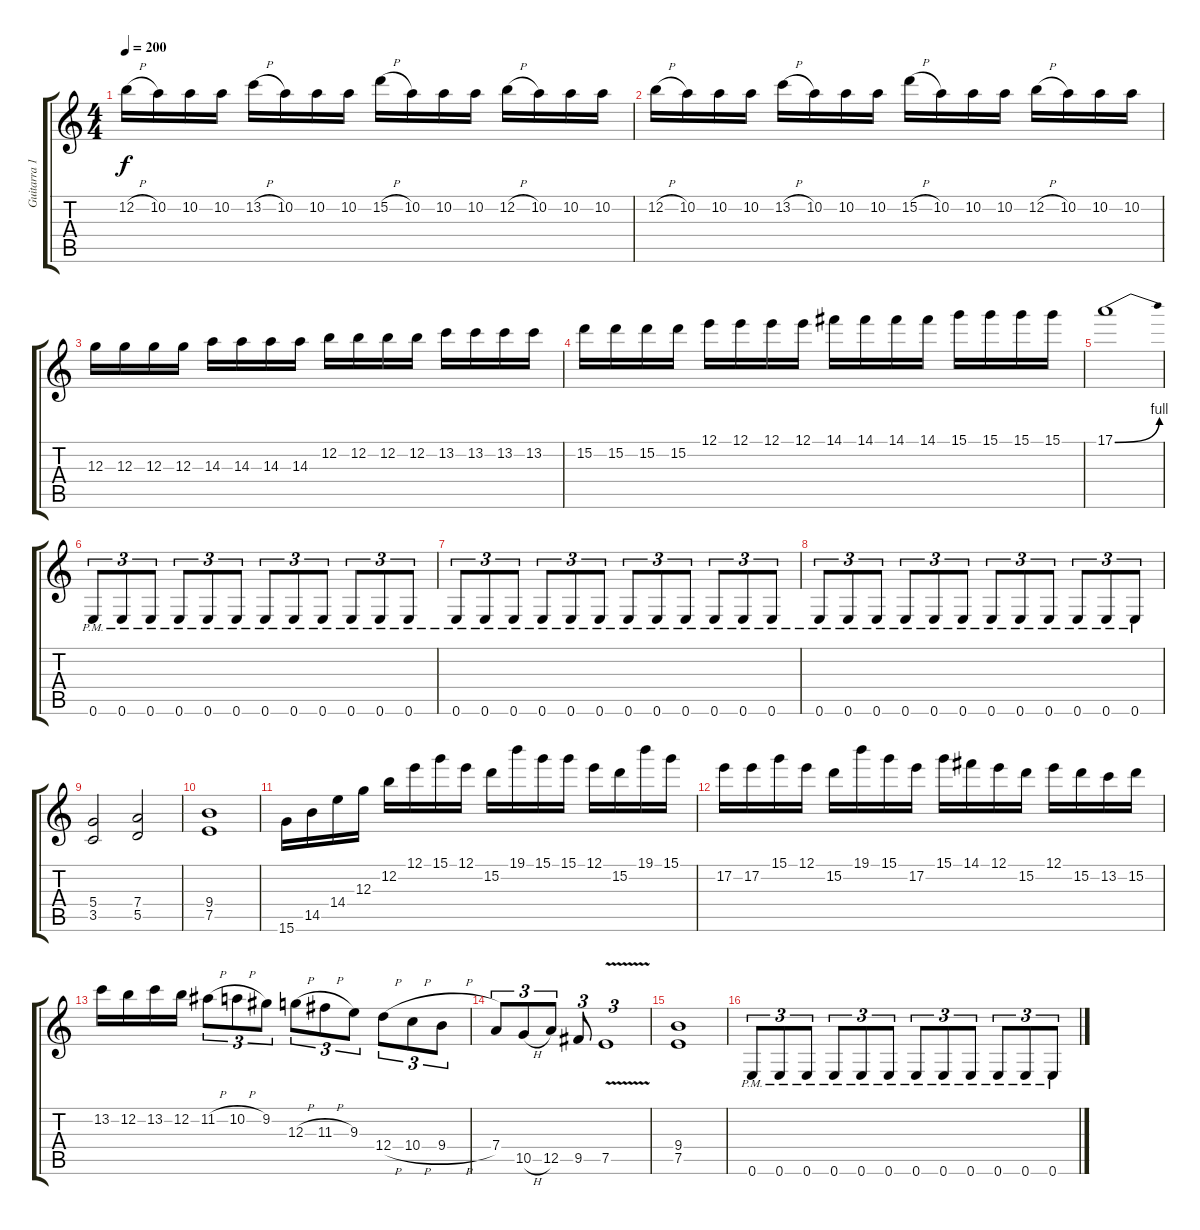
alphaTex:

\track ("Guitarra 1" "Guitarra 1") {instrument overdrivenguitar}
\staff {score tabs}
\tuning (E4 B3 G3 D3 A2 E2) {hide}
\ts (4 4)
\tempo 200
\clef g2
\ks c
12.2{h}.16{dy f} 10.2.16 10.2.16 10.2.16 13.2{h}.16 10.2.16 10.2.16 10.2.16 15.2{h}.16 10.2.16 10.2.16 10.2.16 12.2{h}.16 10.2.16 10.2.16 10.2.16 |
12.2{h}.16 10.2.16 10.2.16 10.2.16 13.2{h}.16 10.2.16 10.2.16 10.2.16 15.2{h}.16 10.2.16 10.2.16 10.2.16 12.2{h}.16 10.2.16 10.2.16 10.2.16 |
12.3.16 12.3.16 12.3.16 12.3.16 14.3.16 14.3.16 14.3.16 14.3.16 12.2.16 12.2.16 12.2.16 12.2.16 13.2.16 13.2.16 13.2.16 13.2.16 |
15.2.16 15.2.16 15.2.16 15.2.16 12.1.16 12.1.16 12.1.16 12.1.16 14.1.16 14.1.16 14.1.16 14.1.16 15.1.16 15.1.16 15.1.16 15.1.16 |
17.1{be (bend 0 0 60 4)}.1 |
0.6{pm}.8{tu (3 2)} 0.6{pm}.8{tu (3 2)} 0.6{pm}.8{tu (3 2)} 0.6{pm}.8{tu (3 2)} 0.6{pm}.8{tu (3 2)} 0.6{pm}.8{tu (3 2)} 0.6{pm}.8{tu (3 2)} 0.6{pm}.8{tu (3 2)} 0.6{pm}.8{tu (3 2)} 0.6{pm}.8{tu (3 2)} 0.6{pm}.8{tu (3 2)} 0.6{pm}.8{tu (3 2)} |
0.6{pm}.8{tu (3 2)} 0.6{pm}.8{tu (3 2)} 0.6{pm}.8{tu (3 2)} 0.6{pm}.8{tu (3 2)} 0.6{pm}.8{tu (3 2)} 0.6{pm}.8{tu (3 2)} 0.6{pm}.8{tu (3 2)} 0.6{pm}.8{tu (3 2)} 0.6{pm}.8{tu (3 2)} 0.6{pm}.8{tu (3 2)} 0.6{pm}.8{tu (3 2)} 0.6{pm}.8{tu (3 2)} |
0.6{pm}.8{tu (3 2)} 0.6{pm}.8{tu (3 2)} 0.6{pm}.8{tu (3 2)} 0.6{pm}.8{tu (3 2)} 0.6{pm}.8{tu (3 2)} 0.6{pm}.8{tu (3 2)} 0.6{pm}.8{tu (3 2)} 0.6{pm}.8{tu (3 2)} 0.6{pm}.8{tu (3 2)} 0.6{pm}.8{tu (3 2)} 0.6{pm}.8{tu (3 2)} 0.6{pm}.8{tu (3 2)} |
(5.4 3.5).2 (7.4 5.5).2 |
(9.4 7.5).1 |
15.6.16 14.5.16 14.4.16 12.3.16 12.2.16 12.1.16 15.1.16 12.1.16 15.2.16 19.1.16 15.1.16 15.1.16 12.1.16 15.2.16 19.1.16 15.1.16 |
17.2.16 17.2.16 15.1.16 12.1.16 15.2.16 19.1.16 15.1.16 17.2.16 15.1.16 14.1.16 12.1.16 15.2.16 12.1.16 15.2.16 13.2.16 15.2.16 |
13.2.16 12.2.16 13.2.16 12.2.16 11.2{h}.8{tu (3 2)} 10.2{h}.8{tu (3 2)} 9.2.8{tu (3 2)} 12.3{h}.8{tu (3 2)} 11.3{h}.8{tu (3 2)} 9.3.8{tu (3 2)} 12.4{h}.8{tu (3 2)} 10.4{h}.8{tu (3 2)} 9.4{h}.8{tu (3 2)} |
7.4.8{tu (3 2)} 10.5{h}.8{tu (3 2)} 12.5.8{tu (3 2)} 9.5.8{tu (3 2)} 7.5{v}.1{tu (3 2)} |
(9.4 7.5).1 |
0.6{pm}.8{tu (3 2)} 0.6{pm}.8{tu (3 2)} 0.6{pm}.8{tu (3 2)} 0.6{pm}.8{tu (3 2)} 0.6{pm}.8{tu (3 2)} 0.6{pm}.8{tu (3 2)} 0.6{pm}.8{tu (3 2)} 0.6{pm}.8{tu (3 2)} 0.6{pm}.8{tu (3 2)} 0.6{pm}.8{tu (3 2)} 0.6{pm}.8{tu (3 2)} 0.6{pm}.8{tu (3 2)}
